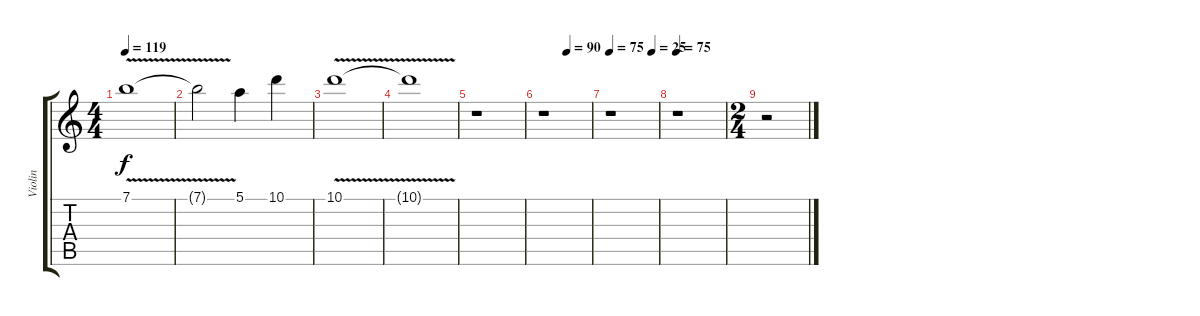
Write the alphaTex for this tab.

\track ("Violin" "Violin") {instrument violin}
\staff {score tabs}
\tuning (E5 B4 G4 D4 A3 E3) {hide}
\ts (4 4)
\tempo 119
\clef g2
\ks c
7.1{v}.1{dy f volume 9} |
7.1{t}.2 5.1.4 10.1.4 |
10.1{v}.1 |
10.1{t}.1 |
r.1 |
\tempo (90 0.5)
r.1 |
\tempo 75
\tempo (25 0.875)
r.1 |
\tempo 75
r.1 |
\ts (2 4)
r.2
